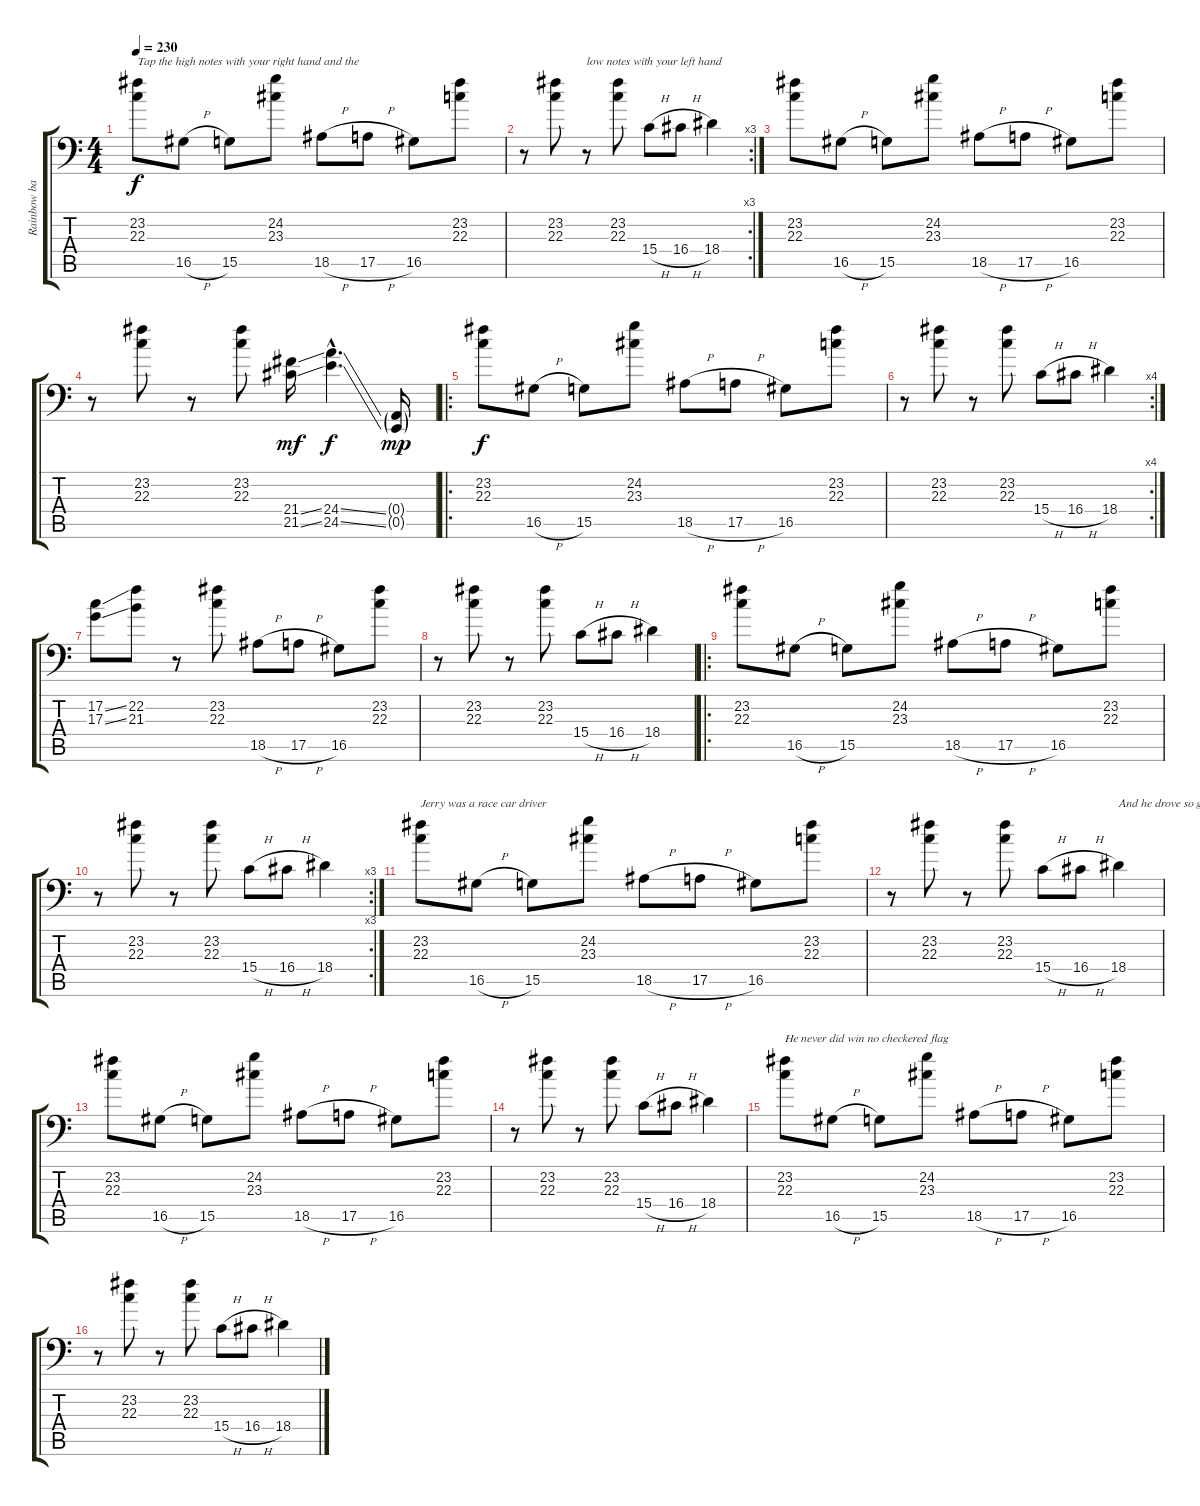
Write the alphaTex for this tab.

\track ("Rainbow bass : Les Claypool" "Rainbow ba") {instrument fretlessbass}
\staff {score tabs}
\tuning (C3 G2 D2 A1 E1 B0) {hide}
\ts (4 4)
\tempo 230
\clef f4
\ks c
(23.2 22.3).8{txt "Tap the high notes with your right hand and the" dy f instrument fretlessbass} 16.5{h}.8 15.5.8 (24.2 23.3).8 18.5{h}.8 17.5{h}.8 16.5.8 (23.2 22.3).8 |
\rc 3
r.8 (23.2 22.3).8 r.8{txt "low notes with your left hand"} (23.2 22.3).8 15.4{h}.8 16.4{h}.8 18.4.4 |
(23.2 22.3).8 16.5{h}.8 15.5.8 (24.2 23.3).8 18.5{h}.8 17.5{h}.8 16.5.8 (23.2 22.3).8 |
r.8 (23.2 22.3).8 r.8 (23.2 22.3).8 (21.4{ss} 21.5{ss}).16{dy mf} (24.4{ss hac} 24.5{ss hac}).4{d dy f} (0.4{g} 0.5{g}).16{dy mp} |
\ro
(23.2 22.3).8{dy f} 16.5{h}.8 15.5.8 (24.2 23.3).8 18.5{h}.8 17.5{h}.8 16.5.8 (23.2 22.3).8 |
\rc 4
r.8 (23.2 22.3).8 r.8 (23.2 22.3).8 15.4{h}.8 16.4{h}.8 18.4.4 |
(17.2{ss} 17.3{ss}).8 (22.2 21.3).8 r.8 (23.2 22.3).8 18.5{h}.8 17.5{h}.8 16.5.8 (23.2 22.3).8 |
r.8 (23.2 22.3).8 r.8 (23.2 22.3).8 15.4{h}.8 16.4{h}.8 18.4.4 |
\ro
(23.2 22.3).8 16.5{h}.8 15.5.8 (24.2 23.3).8 18.5{h}.8 17.5{h}.8 16.5.8 (23.2 22.3).8 |
\rc 3
r.8 (23.2 22.3).8 r.8 (23.2 22.3).8 15.4{h}.8 16.4{h}.8 18.4.4 |
(23.2 22.3).8{txt "Jerry was a race car driver"} 16.5{h}.8 15.5.8 (24.2 23.3).8 18.5{h}.8 17.5{h}.8 16.5.8 (23.2 22.3).8 |
r.8 (23.2 22.3).8 r.8 (23.2 22.3).8 15.4{h}.8 16.4{h}.8 18.4.4{txt "And he drove so goddamned fast"} |
(23.2 22.3).8 16.5{h}.8 15.5.8 (24.2 23.3).8 18.5{h}.8 17.5{h}.8 16.5.8 (23.2 22.3).8 |
r.8 (23.2 22.3).8 r.8 (23.2 22.3).8 15.4{h}.8 16.4{h}.8 18.4.4 |
(23.2 22.3).8{txt "He never did win no checkered flag"} 16.5{h}.8 15.5.8 (24.2 23.3).8 18.5{h}.8 17.5{h}.8 16.5.8 (23.2 22.3).8 |
r.8 (23.2 22.3).8 r.8 (23.2 22.3).8 15.4{h}.8 16.4{h}.8 18.4.4
